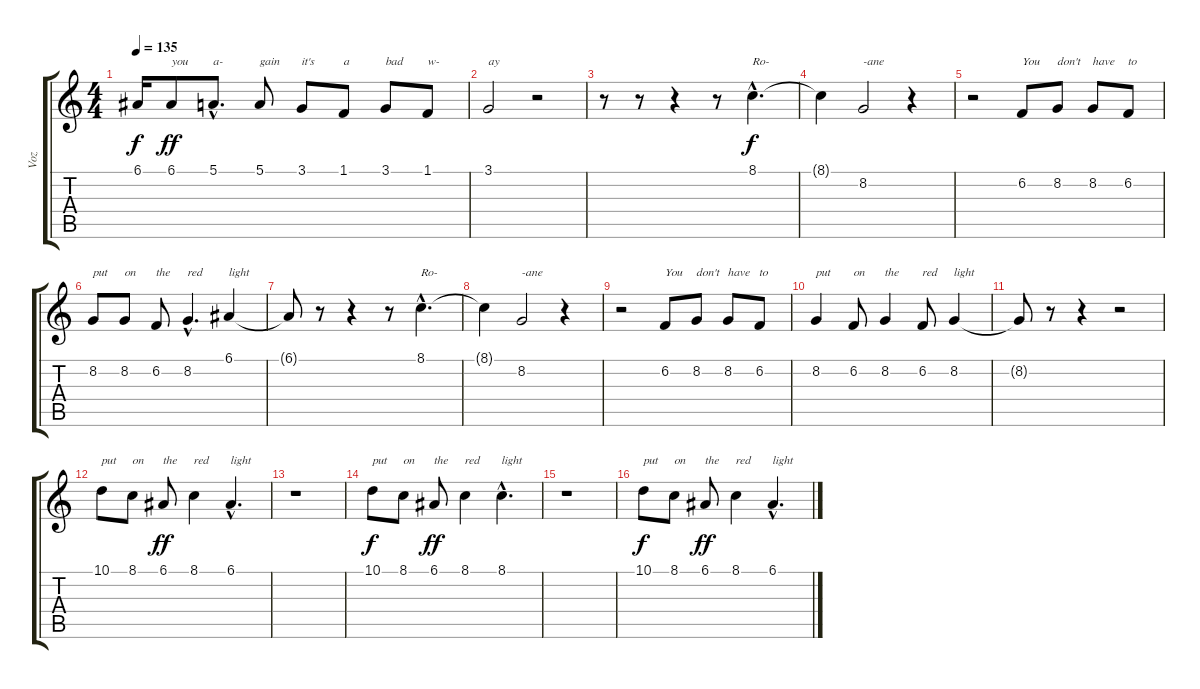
\track ("Voz" "Voz") {instrument trumpet}
\staff {score tabs}
\tuning (E4 B3 G3 D3 A2 E2) {hide}
\ts (4 4)
\tempo 135
\clef g2
\ks c
6.1{t}.16{dy f} 6.1.8{txt "you" dy ff} 5.1{hac}.8{d txt "a-"} 5.1.8{txt "gain"} 3.1.8{txt "it's"} 1.1.8{txt "a"} 3.1.8{txt "bad"} 1.1.8{txt "w-"} |
3.1.2{txt "ay"} r.2 |
r.8 r.8 r.4 r.8 8.1{hac}.4{d txt "Ro-" dy f} |
8.1{t}.4 8.2.2{txt "-ane"} r.4 |
r.2 6.2.8{txt "You"} 8.2.8{txt "don't"} 8.2.8{txt "have"} 6.2.8{txt "to"} |
8.2.8{txt "put"} 8.2.8{txt "on"} 6.2.8{txt "the"} 8.2{hac}.4{d txt "red"} 6.1.4{txt "light"} |
6.1{t}.8 r.8 r.4 r.8 8.1{hac}.4{d txt "Ro-"} |
8.1{t}.4 8.2.2{txt "-ane"} r.4 |
r.2 6.2.8{txt "You"} 8.2.8{txt "don't"} 8.2.8{txt "have"} 6.2.8{txt "to"} |
8.2.4{txt "put"} 6.2.8{txt "on"} 8.2.4{txt "the"} 6.2.8{txt "red"} 8.2.4{txt "light"} |
8.2{t}.8 r.8 r.4 r.2 |
10.1.8{txt "put"} 8.1.8{txt "on"} 6.1.8{txt "the" dy ff} 8.1.4{txt "red"} 6.1{hac}.4{d txt "light"} |
r.1 |
10.1.8{txt "put" dy f} 8.1.8{txt "on"} 6.1.8{txt "the" dy ff} 8.1.4{txt "red"} 8.1{hac}.4{d txt "light"} |
r.1 |
10.1.8{txt "put" dy f} 8.1.8{txt "on"} 6.1.8{txt "the" dy ff} 8.1.4{txt "red"} 6.1{hac}.4{d txt "light"}
